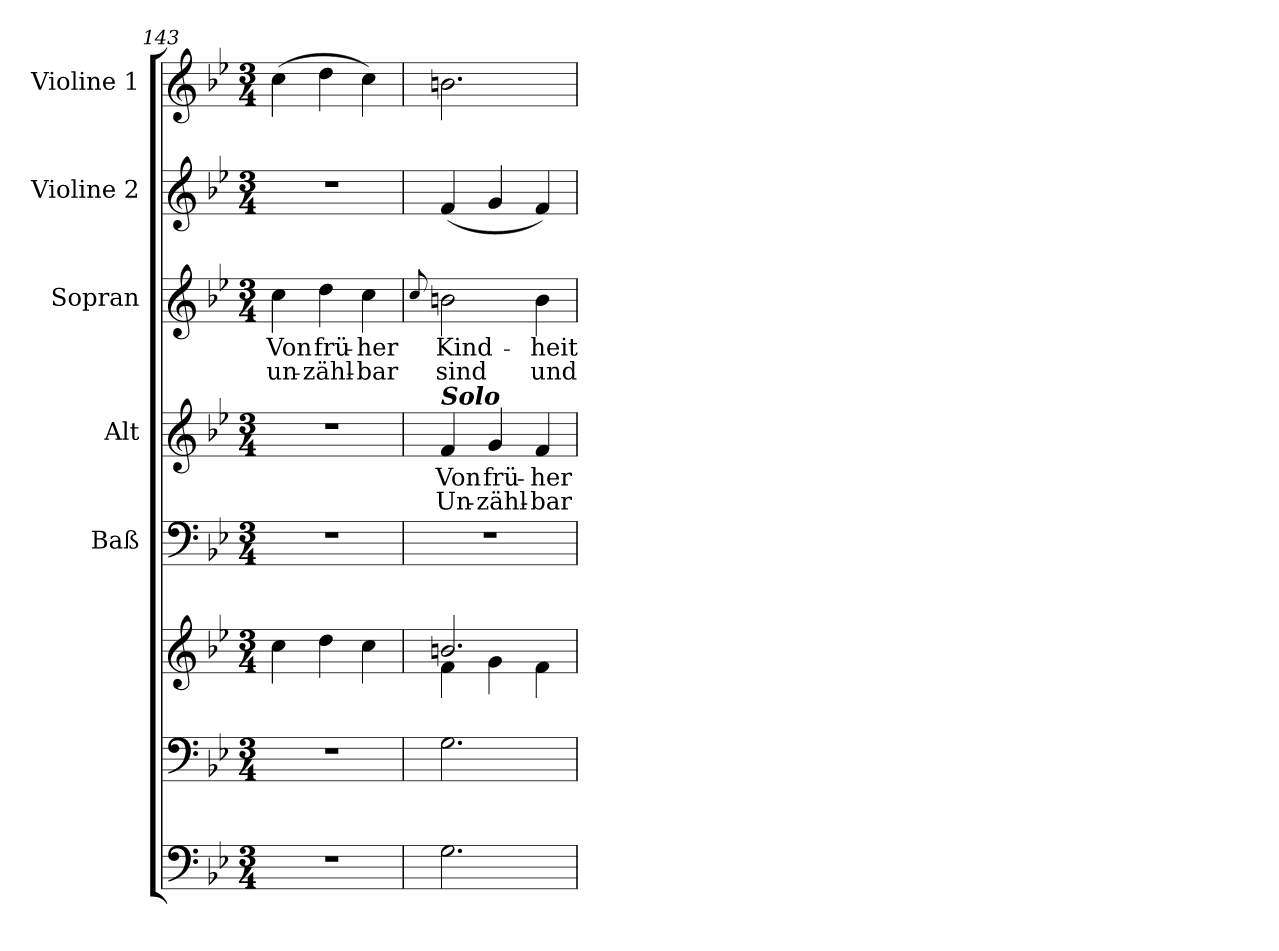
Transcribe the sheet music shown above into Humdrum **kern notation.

**kern	**kern	**kern	**kern	**kern	**text	**text	**kern	**text	**text	**kern	**kern
*part7	*part6	*part6	*part5	*part4	*part4	*part4	*part3	*part3	*part3	*part2	*part1
*staff8	*staff7	*staff6	*staff5	*staff4	*staff4	*staff4	*staff3	*staff3	*staff3	*staff2	*staff1
*	*	*	*I"Baß	*I"Alt	*	*	*I"Sopran	*	*	*I"Violine 2	*I"Violine 1
*	*	*	*	*	*	*	*	*	*	*I'Vln	*I'Vln
*clefF4	*clefF4	*clefG2	*clefF4	*clefG2	*	*	*clefG2	*	*	*clefG2	*clefG2
*ITrd7c12	*	*	*	*	*	*	*	*	*	*	*
*k[b-e-]	*k[b-e-]	*k[b-e-]	*k[b-e-]	*k[b-e-]	*	*	*k[b-e-]	*	*	*k[b-e-]	*k[b-e-]
*B-:	*B-:	*B-:	*B-:	*B-:	*	*	*B-:	*	*	*B-:	*B-:
*M3/4	*M3/4	*M3/4	*M3/4	*M3/4	*	*	*M3/4	*	*	*M3/4	*M3/4
=143	=143	=143	=143	=143	=143	=143	=143	=143	=143	=143	=143
!	!	!	!	!	!	!	!	!LO:LY:b	!LO:LY:b	!	!
2.r	2.r	4cc\	2.r	2.r	.	.	4cc\	Von	un-	2.r	(>4cc\
!	!	!	!	!	!	!	!	!LO:LY:b	!LO:LY:b	!	!
.	.	4dd\	.	.	.	.	4dd\	frü-	-zähl-	.	4dd\
!	!	!	!	!	!	!	!	!LO:LY:b	!LO:LY:b	!	!
.	.	4cc\	.	.	.	.	4cc\	-her	-bar	.	4cc\)
!!LO:PB:g=z
=144	=144	=144	=144	=144	=144	=144	=144	=144	=144	=144	=144
.	.	.	.	.	.	.	8qqcc/	.	.	.	.
*	*	*^	*	*	*	*	*	*	*	*	*
!	!	!	!	!	!LO:TX:a:Bi:t=Solo	!	!	!	!	!	!	!
!	!	!	!	!	!	!LO:LY:b	!LO:LY:b	!	!LO:LY:b	!LO:LY:b	!	!
2.GG\	2.G\	2.bn/	4f\	2.r	4f/	Von	Un-	2bn\	Kind-	sind	(<4f/	2.bn\
!	!	!	!	!	!	!LO:LY:b	!LO:LY:b	!	!	!	!	!
.	.	.	4g\	.	4g/	frü-	-zähl-	.	.	.	4g/	.
!	!	!	!	!	!	!LO:LY:b	!LO:LY:b	!	!LO:LY:b	!LO:LY:b	!	!
.	.	.	4f\	.	4f/	-her	-bar	4b\	-heit	und	4f/)	.
*	*	*v	*v	*	*	*	*	*	*	*	*	*
=	=	=	=	=	=	=	=	=	=	=	=
*-	*-	*-	*-	*-	*-	*-	*-	*-	*-	*-	*-
